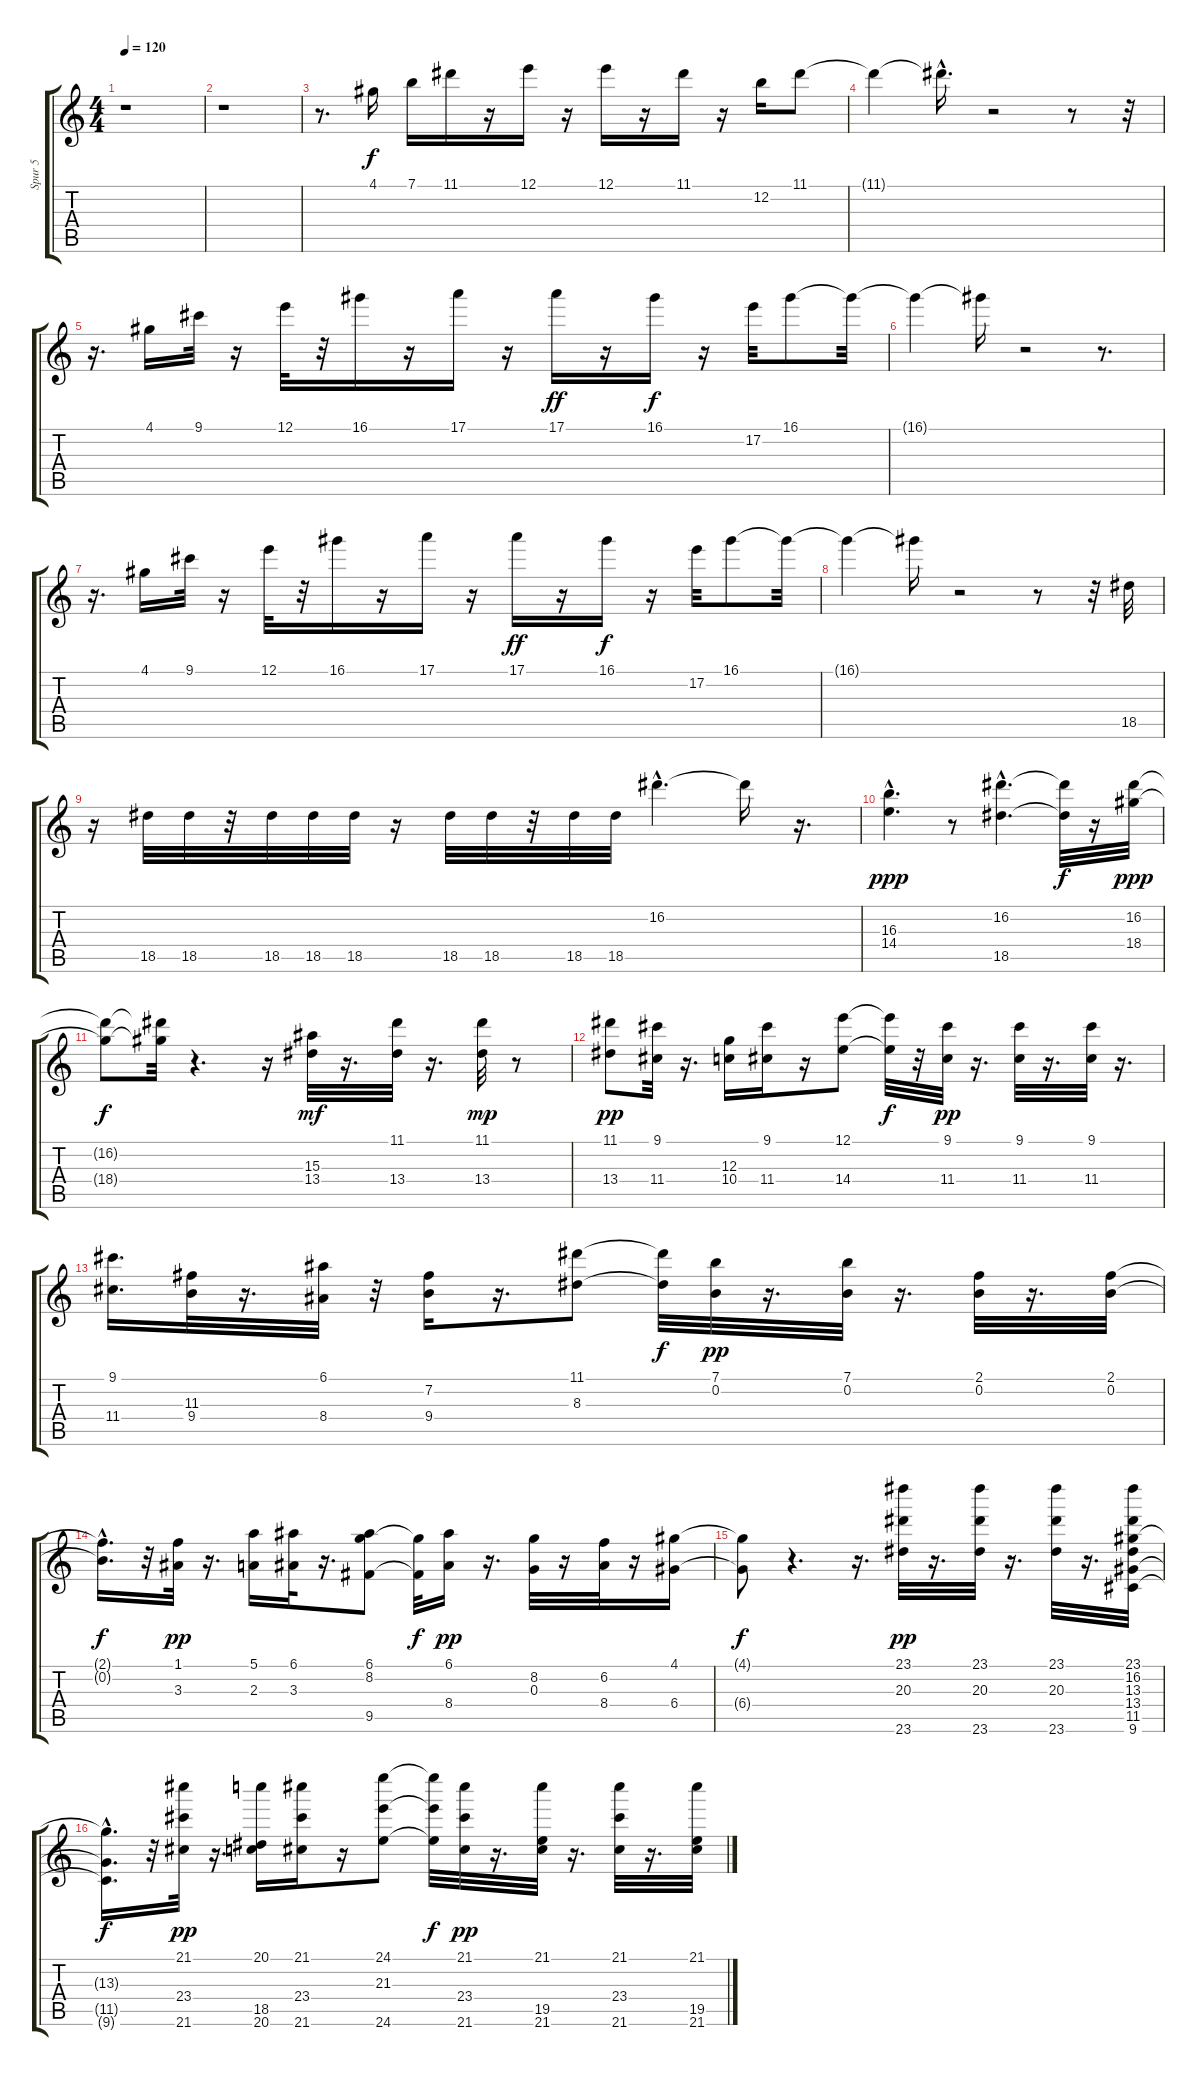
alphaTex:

\track ("Spur 5" "Spur 5") {instrument acousticguitarnylon}
\staff {score tabs}
\tuning (E4 B3 G3 D3 A2 E2) {hide}
\ts (4 4)
\tempo 120
\clef g2
\ks c
r.1{dy f} |
r.1 |
r.8{d} 4.1.16 7.1.16 11.1.16 r.16 12.1.16 r.16 12.1.16 r.16 11.1.16 r.16 12.2.16 11.1.8 |
11.1{t}.4 11.1{hac t}.16{d} r.2 r.8 r.32 |
r.16{d} 4.1.16 9.1.32 r.16 12.1.32 r.32 16.1.16 r.16 17.1.16 r.16 17.1.16{dy ff} r.16 16.1.16{dy f} r.16 17.2.32 16.1.8 16.1{t}.32 |
16.1{t}.4 16.1{t}.16 r.2 r.8{d} |
r.16{d} 4.1.16 9.1.32 r.16 12.1.32 r.32 16.1.16 r.16 17.1.16 r.16 17.1.16{dy ff} r.16 16.1.16{dy f} r.16 17.2.32 16.1.8 16.1{t}.32 |
16.1{t}.4 16.1{t}.16 r.2 r.8 r.32 18.5.32 |
r.16 18.5.32 18.5.32 r.32 18.5.32 18.5.32 18.5.32 r.16 18.5.32 18.5.32 r.32 18.5.32 18.5.32 16.2{hac}.4{d} 16.2{t}.16 r.16{d} |
(16.3{hac} 14.4{hac}).4{d dy ppp} r.8 (16.2{hac} 18.5{hac}).4{d} (16.2{t} 18.5{t}).32{dy f} r.16 (16.2 18.4).32{dy ppp} |
(16.2{t} 18.4{t}).8{dy f} (16.2{t} 18.4{t}).32 r.4{d} r.16 (15.3 13.4).32{dy mf} r.16{d} (11.1 13.4).32 r.16{d} (11.1 13.4).32{dy mp} r.8 |
(11.1 13.4).8{dy pp} (9.1 11.4).32 r.16{d} (12.3 10.4).16 (9.1 11.4).16 r.16 (12.1 14.4).8 (12.1{t} 14.4{t}).32{dy f} r.32 (9.1 11.4).32{dy pp} r.16{d} (9.1 11.4).32 r.16{d} (9.1 11.4).32 r.16{d} |
(9.1 11.4).16{d} (11.3 9.4).32 r.16{d} (6.1 8.4).32 r.32 (7.2 9.4).16 r.16{d} (11.1 8.3).8 (11.1{t} 8.3{t}).32{dy f} (7.1 0.2).32{dy pp} r.16{d} (7.1 0.2).32 r.16{d} (2.1 0.2).32 r.16{d} (2.1 0.2).32 |
(2.1{hac t} 0.2{hac t}).16{d dy f} r.32 (1.1 3.3).32{dy pp} r.16{d} (5.1 2.3).16 (6.1 3.3).32 r.16{d} (6.1 8.2 9.5).8 (8.2{t} 9.5{t}).32{dy f} (6.1 8.4).16{dy pp} r.16{d} (8.2 0.3).32 r.16 (6.2 8.4).32 r.16 (4.1 6.4).16 |
(4.1{t} 6.4{t}).8{dy f} r.4{d} r.16{d} (23.1 20.3 23.6).32{dy pp} r.16{d} (23.1 20.3 23.6).32 r.16{d} (23.1 20.3 23.6).32 r.16{d} (23.1 16.2 13.3 13.4 11.5 9.6).32 |
(13.3{hac t} 11.5{hac t} 9.6{hac t}).16{d dy f} r.32 (21.1 23.4 21.6).32{dy pp} r.16{d} (20.1 18.5 20.6).16 (21.1 23.4 21.6).16 r.16 (24.1 21.3 24.6).8 (24.1{t} 21.3{t} 24.6{t}).32{dy f} (21.1 23.4 21.6).32{dy pp} r.16{d} (21.1 19.5 21.6).32 r.16{d} (21.1 23.4 21.6).32 r.16{d} (21.1 19.5 21.6).32
